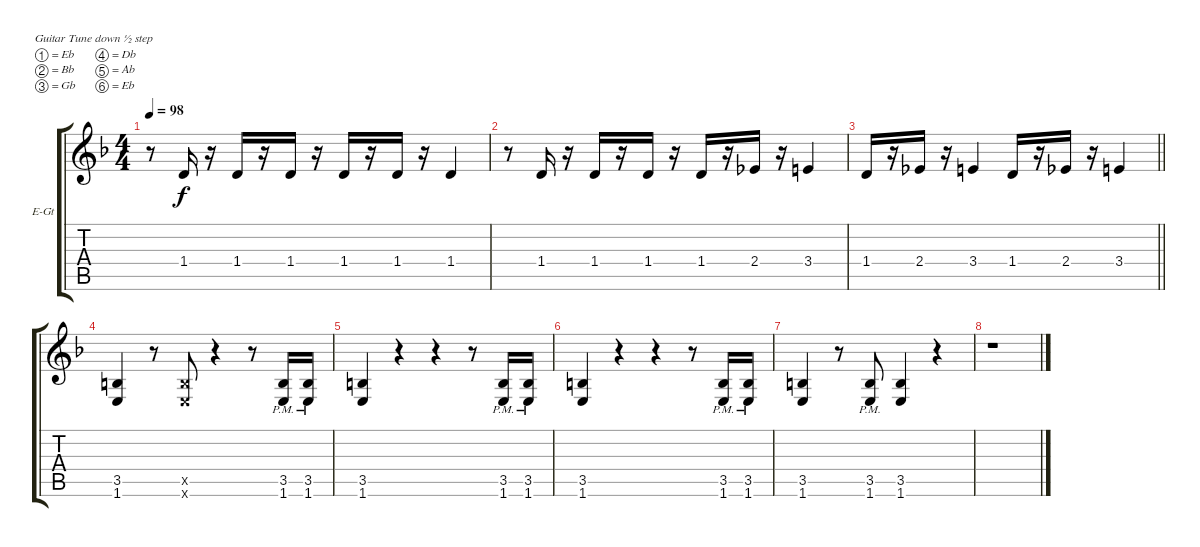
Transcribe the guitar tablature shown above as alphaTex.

\bracketExtendMode groupsimilarinstruments
\firstSystemTrackNameOrientation horizontal
\otherSystemsTrackNameOrientation horizontal
\track ("Untitled" "E-Gt") {instrument overdrivenguitar}
\staff {score tabs}
\tuning (Eb4 Bb3 Gb3 Db3 Ab2 Eb2)
\ts (4 4)
\tempo 98
\clef g2
\ks f
r.8{dy f} 1.4.16 r.16 1.4.16 r.16 1.4.16 r.16 1.4.16 r.16 1.4.16 r.16 1.4.4 |
r.8 1.4.16 r.16 1.4.16 r.16 1.4.16 r.16 1.4.16 r.16 2.4.16 r.16 3.4.4 |
\barLineRight lightlight
1.4.16 r.16 2.4.16 r.16 3.4.4 1.4.16 r.16 2.4.16 r.16 3.4.4 |
(3.5 1.6).4 r.8 (3.5{x} 1.6{x}).8 r.4 r.8 (3.5{pm} 1.6{pm}).16 (3.5{pm} 1.6{pm}).16 |
(3.5 1.6).4 r.4 r.4 r.8 (3.5{pm} 1.6{pm}).16 (3.5{pm} 1.6{pm}).16 |
(3.5 1.6).4 r.4 r.4 r.8 (3.5{pm} 1.6{pm}).16 (3.5{pm} 1.6{pm}).16 |
(3.5 1.6).4 r.8 (3.5{pm} 1.6{pm}).8 (3.5 1.6).4 r.4 |
r.1
